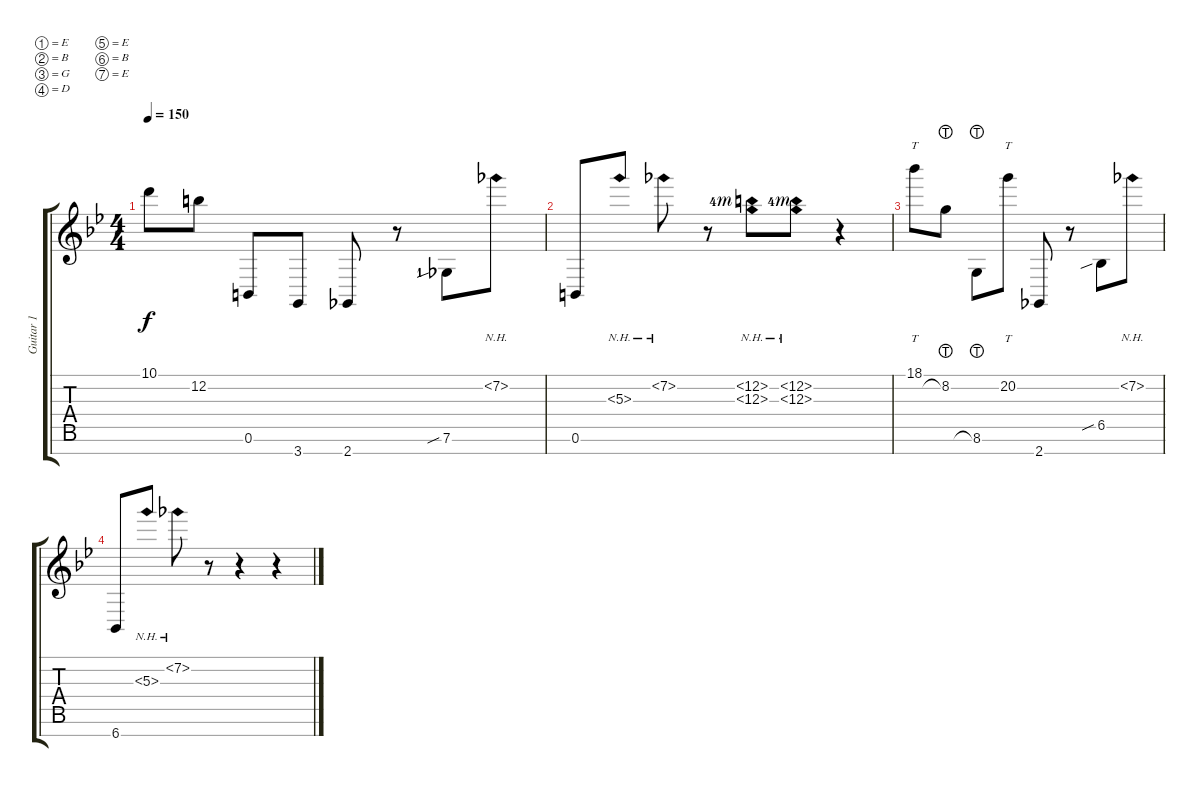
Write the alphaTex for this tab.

\bracketExtendMode groupsimilarinstruments
\otherSystemsTrackNameOrientation horizontal
\track ("Guitar" "Guitar 1") {instrument distortionguitar}
\staff {score tabs}
\tuning (E4 B3 G3 D3 E2 B1 E1)
\ts (4 4)
\tempo 150
\clef g2
\ks bb
10.1{acc forcenatural}.8{dy f beam Down} 12.2{acc forcenatural}.8{beam Down} 0.6{acc forcenatural}.8{beam Up} 3.7{acc forcenatural}.8{beam Up} 2.7{acc b}.8{beam Up} r.8{beam Up} 7.6{sib lf 2 acc b}.8{beam Down} 7.2{nh acc b}.8{beam Down} |
0.6{acc forcenatural}.8{beam Up} 5.3{nh acc forcenatural}.8{beam Up} 7.2{nh acc b}.8{beam Down} r.8{beam Down} (12.2{nh lf 5 rf 3 acc forcenatural} 12.3{nh acc forcenatural}).8{beam Down} (12.2{nh lf 5 rf 3 acc forcenatural} 12.3{nh acc forcenatural}).8{beam Down} r.4{beam Down} |
18.1{acc b}.8{tt beam Down} 8.2{lht acc forcenatural}.8{beam Down} 8.6{lht acc forcenatural}.8{beam Down} 20.2{acc forcenatural}.8{tt beam Down} 2.7{acc b}.8{beam Up} r.8{beam Up} 6.5{sib acc b}.8{beam Down} 7.2{nh acc b}.8{beam Down} |
6.7{acc b}.8{beam Up} 5.3{nh acc forcenatural}.8{beam Up} 7.2{nh acc b}.8{beam Down} r.8{beam Down} r.4{beam Down} r.4{beam Down}
